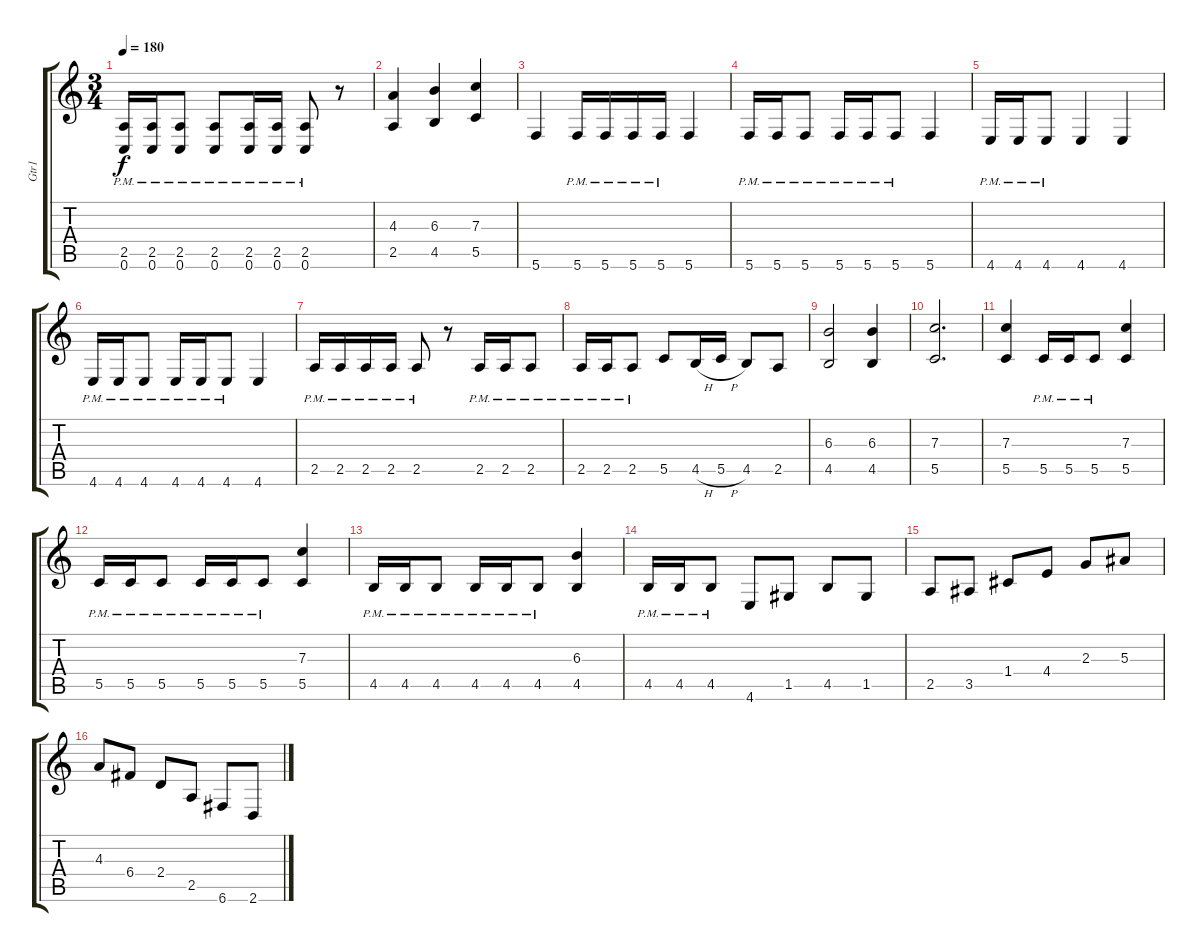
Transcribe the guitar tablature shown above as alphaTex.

\track ("Gtr1" "Gtr1") {instrument overdrivenguitar}
\staff {score tabs}
\tuning (D4 A3 F3 C3 G2 C2) {hide}
\ts (3 4)
\tempo 180
\clef g2
\ks c
(2.5{pm} 0.6{pm}).16{dy f} (2.5{pm} 0.6{pm}).16 (2.5{pm} 0.6{pm}).8 (2.5{pm} 0.6{pm}).8 (2.5{pm} 0.6{pm}).16 (2.5{pm} 0.6{pm}).16 (2.5{pm} 0.6{pm}).8 r.8 |
(4.3 2.5).4 (6.3 4.5).4 (7.3 5.5).4 |
5.6.4 5.6{pm}.16 5.6{pm}.16 5.6{pm}.16 5.6{pm}.16 5.6.4 |
5.6{pm}.16 5.6{pm}.16 5.6{pm}.8 5.6{pm}.16 5.6{pm}.16 5.6{pm}.8 5.6.4 |
4.6{pm}.16 4.6{pm}.16 4.6{pm}.8 4.6.4 4.6.4 |
4.6{pm}.16 4.6{pm}.16 4.6{pm}.8 4.6{pm}.16 4.6{pm}.16 4.6{pm}.8 4.6.4 |
2.5{pm}.16 2.5{pm}.16 2.5{pm}.16 2.5{pm}.16 2.5{pm}.8 r.8 2.5{pm}.16 2.5{pm}.16 2.5{pm}.8 |
2.5{pm}.16 2.5{pm}.16 2.5{pm}.8 5.5.8 4.5{h}.16 5.5{h}.16 4.5.8 2.5.8 |
(6.3 4.5).2 (6.3 4.5).4 |
(7.3 5.5).2{d} |
(7.3 5.5).4 5.5{pm}.16 5.5{pm}.16 5.5{pm}.8 (7.3 5.5).4 |
5.5{pm}.16 5.5{pm}.16 5.5{pm}.8 5.5{pm}.16 5.5{pm}.16 5.5{pm}.8 (7.3 5.5).4 |
4.5{pm}.16 4.5{pm}.16 4.5{pm}.8 4.5{pm}.16 4.5{pm}.16 4.5{pm}.8 (6.3 4.5).4 |
4.5{pm}.16 4.5{pm}.16 4.5{pm}.8 4.6.8 1.5.8 4.5.8 1.5.8 |
2.5.8 3.5.8 1.4.8 4.4.8 2.3.8 5.3.8 |
4.3.8 6.4.8 2.4.8 2.5.8 6.6.8 2.6.8
